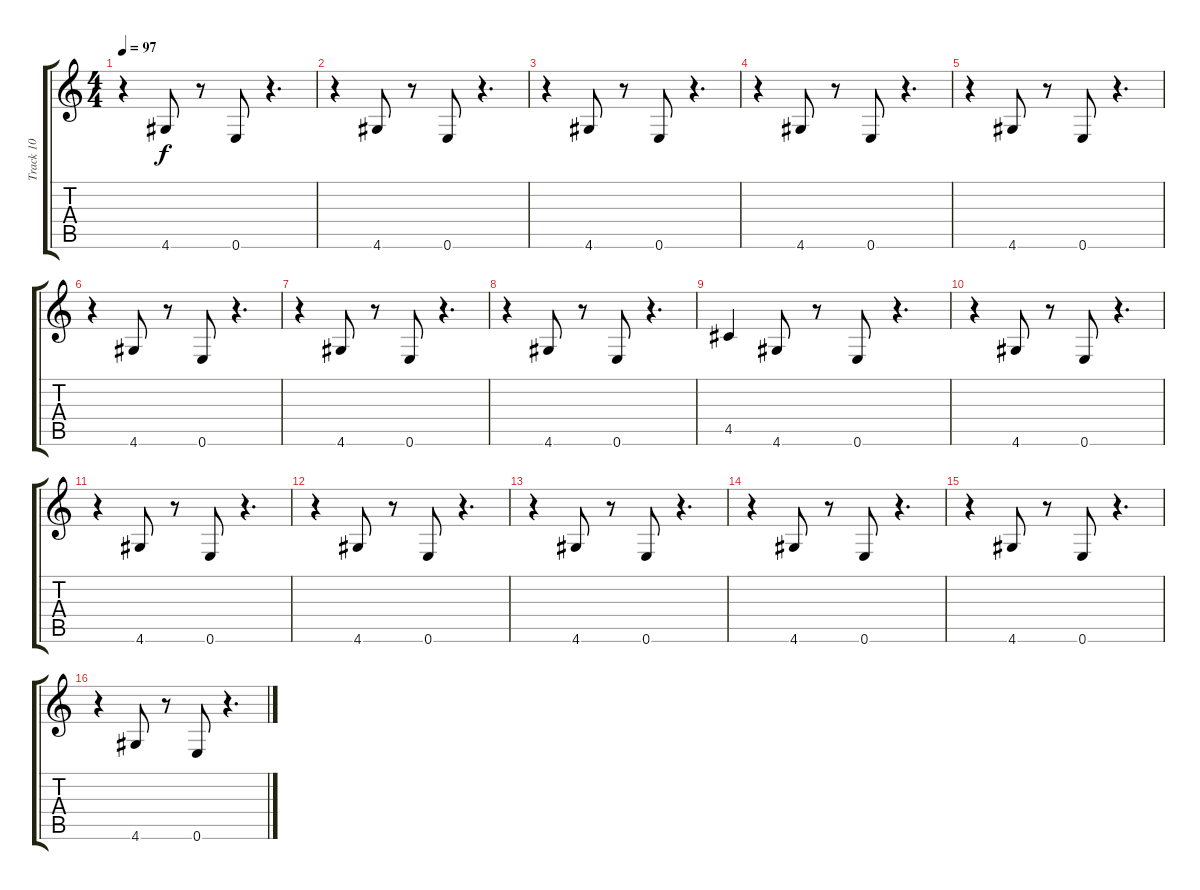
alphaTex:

\track ("Track 10" "Track 10") {instrument acousticguitarnylon}
\staff {score tabs}
\tuning (E4 B3 G3 D3 A2 E2) {hide}
\ts (4 4)
\tempo 97
\clef g2
\ks c
r.4{dy f} 4.6.8 r.8 0.6.8 r.4{d} |
r.4 4.6.8 r.8 0.6.8 r.4{d} |
r.4 4.6.8 r.8 0.6.8 r.4{d} |
r.4 4.6.8 r.8 0.6.8 r.4{d} |
r.4 4.6.8 r.8 0.6.8 r.4{d} |
r.4 4.6.8 r.8 0.6.8 r.4{d} |
r.4 4.6.8 r.8 0.6.8 r.4{d} |
r.4 4.6.8 r.8 0.6.8 r.4{d} |
4.5.4 4.6.8 r.8 0.6.8 r.4{d} |
r.4 4.6.8 r.8 0.6.8 r.4{d} |
r.4 4.6.8 r.8 0.6.8 r.4{d} |
r.4 4.6.8 r.8 0.6.8 r.4{d} |
r.4 4.6.8 r.8 0.6.8 r.4{d} |
r.4 4.6.8 r.8 0.6.8 r.4{d} |
r.4 4.6.8 r.8 0.6.8 r.4{d} |
r.4 4.6.8 r.8 0.6.8 r.4{d}
